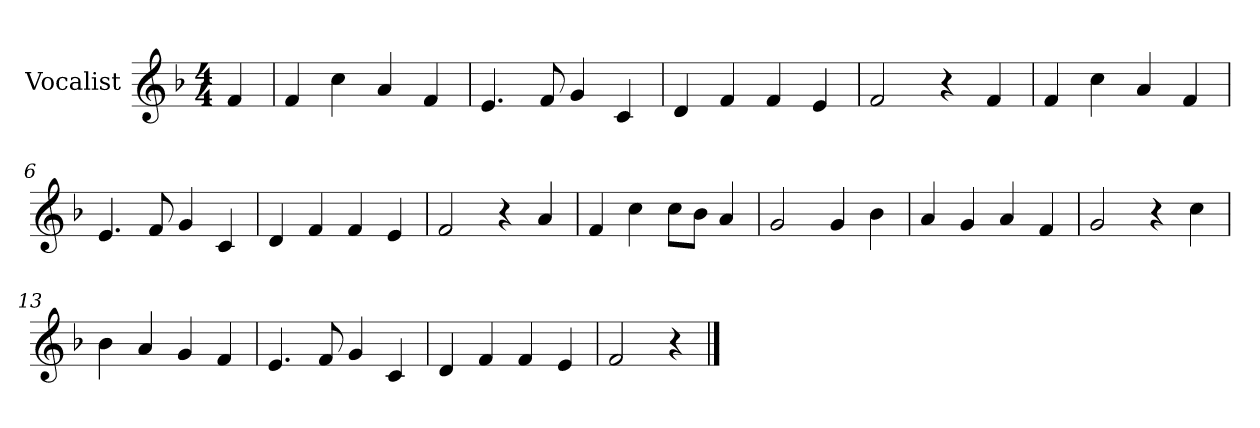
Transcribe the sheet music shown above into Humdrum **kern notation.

**kern
*part1
*staff1
*I"Vocalist
*k[b-]
*F:
*M4/4
=
4f
=1
4f
4cc
4a
4f
=2
4.e
8f
4g
4c
=3
4d
4f
4f
4e
=4
2f
4r
4f
=5
4f
4cc
4a
4f
=6
4.e
8f
4g
4c
=7
4d
4f
4f
4e
=8
2f
4r
4a
=9
4f
4cc
8ccL
8b-J
4a
=10
2g
4g
4b-
=11
4a
4g
4a
4f
=12
2g
4r
4cc
=13
4b-
4a
4g
4f
=14
4.e
8f
4g
4c
=15
4d
4f
4f
4e
=16
2f
4r
==
*-
